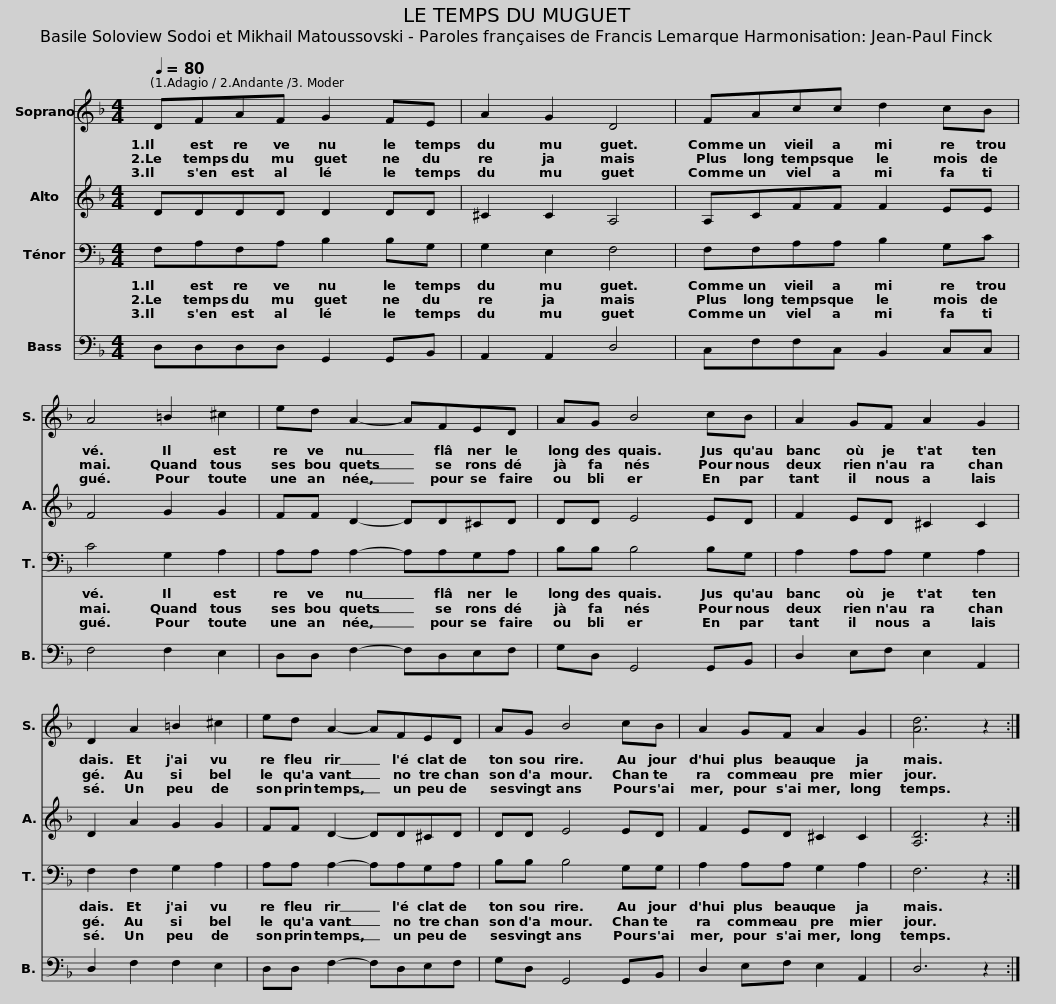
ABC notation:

X:1
%%score 1 2 3 4
L:1/8
Q:1/4=80
M:4/4
I:linebreak $
K:F
V:1 treble
V:2 treble
V:3 bass
V:4 bass
V:1
 DFAF G2 FE | A2 G2 D4 | FAcc d2 cB |$ A4 =B2 ^c2 | ed A2- AFED | %5
 AG B4 cB | A2 GF A2 G2 |$ D2 A2 =B2 ^c2 | ed A2- AFED | AG B4 cB | %10
 A2 GF A2 G2 |$ [Ad]6 z2 :| %12
V:2
 DDDD D2 DD | ^C2 C2 A,4 | A,CFF F2 EE |$ F4 G2 G2 | FF D2- DD^CD | %5
 DD E4 ED | F2 ED ^C2 C2 |$ D2 A2 G2 G2 | FF D2- DD^CD | DD E4 ED | %10
 F2 ED ^C2 C2 |$ [A,D]6 z2 :| %12
V:3
 F,A,F,A, B,2 B,G, | G,2 E,2 F,4 | F,F,A,A, B,2 G,C |$ C4 G,2 A,2 | A,A, A,2- A,A,G,A, | %5
 B,B, B,4 B,G, | A,2 A,A, G,2 A,2 |$ F,2 F,2 G,2 A,2 | A,A, A,2- A,A,G,A, | B,B, B,4 G,G, | %10
 A,2 A,A, G,2 A,2 |$ F,6 z2 :| %12
V:4
 D,D,D,D, G,,2 G,,B,, | A,,2 A,,2 D,4 | C,F,F,C, B,,2 C,C, |$ F,4 F,2 E,2 | D,D, F,2- F,D,E,F, | %5
 G,D, G,,4 G,,B,, | D,2 E,F, E,2 A,,2 |$ D,2 F,2 F,2 E,2 | D,D, F,2- F,D,E,F, | G,D, G,,4 G,,B,, | %10
 D,2 E,F, E,2 A,,2 |$ D,6 z2 :| %12
